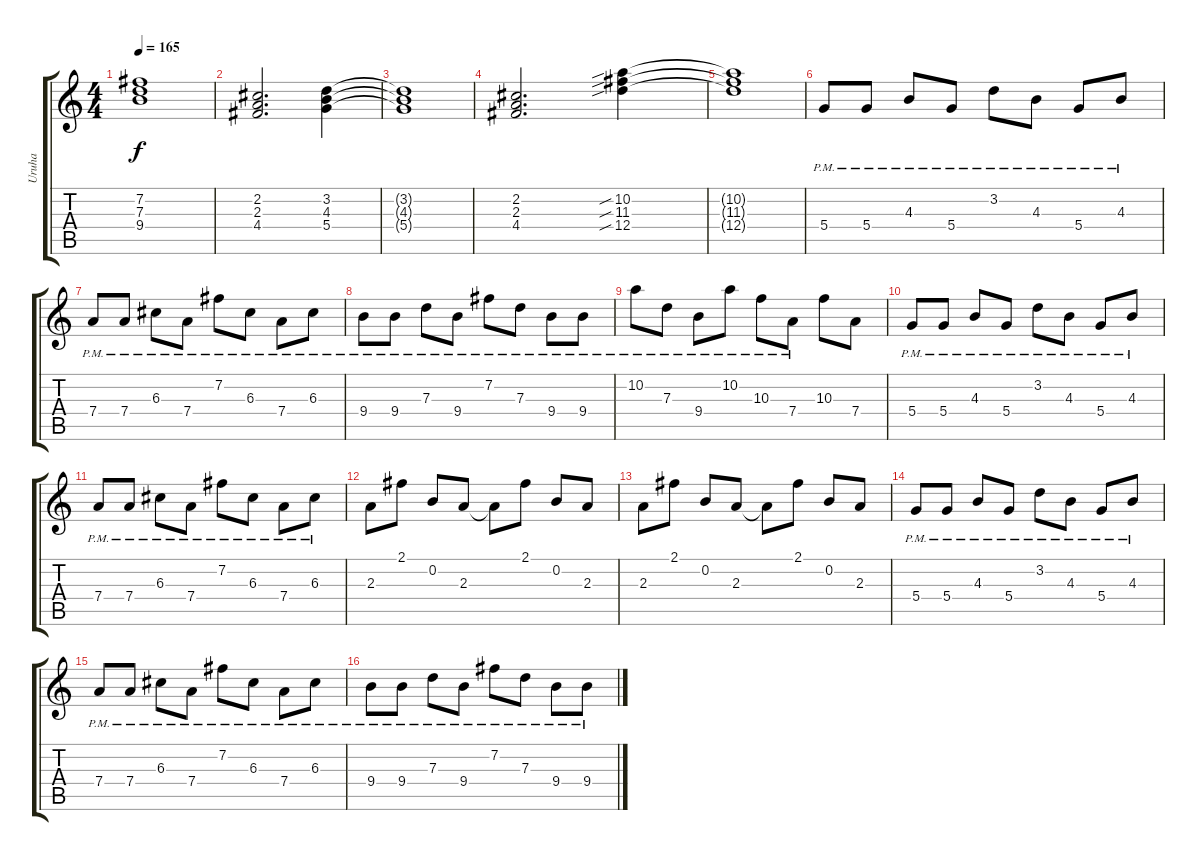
\track ("Uruha" "Uruha") {instrument distortionguitar}
\staff {score tabs}
\tuning (E4 B3 G3 D3 A2 E2) {hide}
\ts (4 4)
\tempo 165
\clef g2
\ks c
(7.2 7.3 9.4).1{dy f} |
(2.2 2.3 4.4).2{d} (3.2 4.3 5.4).4 |
(3.2{t} 4.3{t} 5.4{t}).1 |
(2.2 2.3 4.4).2{d} (10.2{sib} 11.3{sib} 12.4{sib}).4 |
(10.2{t} 11.3{t} 12.4{t}).1 |
5.4{pm}.8 5.4{pm}.8 4.3{pm}.8 5.4{pm}.8 3.2{pm}.8 4.3{pm}.8 5.4{pm}.8 4.3{pm}.8 |
7.4{pm}.8 7.4{pm}.8 6.3{pm}.8 7.4{pm}.8 7.2{pm}.8 6.3{pm}.8 7.4{pm}.8 6.3{pm}.8 |
9.4{pm}.8 9.4{pm}.8 7.3{pm}.8 9.4{pm}.8 7.2{pm}.8 7.3{pm}.8 9.4{pm}.8 9.4{pm}.8 |
10.2{pm}.8 7.3{pm}.8 9.4{pm}.8 10.2{pm}.8 10.3{pm}.8 7.4{pm}.8 10.3.8 7.4.8 |
5.4{pm}.8 5.4{pm}.8 4.3{pm}.8 5.4{pm}.8 3.2{pm}.8 4.3{pm}.8 5.4{pm}.8 4.3{pm}.8 |
7.4{pm}.8 7.4{pm}.8 6.3{pm}.8 7.4{pm}.8 7.2{pm}.8 6.3{pm}.8 7.4{pm}.8 6.3{pm}.8 |
2.3.8 2.1.8 0.2.8 2.3.8 2.3{t}.8 2.1.8 0.2.8 2.3.8 |
2.3.8 2.1.8 0.2.8 2.3.8 2.3{t}.8 2.1.8 0.2.8 2.3.8 |
5.4{pm}.8 5.4{pm}.8 4.3{pm}.8 5.4{pm}.8 3.2{pm}.8 4.3{pm}.8 5.4{pm}.8 4.3{pm}.8 |
7.4{pm}.8 7.4{pm}.8 6.3{pm}.8 7.4{pm}.8 7.2{pm}.8 6.3{pm}.8 7.4{pm}.8 6.3{pm}.8 |
9.4{pm}.8 9.4{pm}.8 7.3{pm}.8 9.4{pm}.8 7.2{pm}.8 7.3{pm}.8 9.4{pm}.8 9.4{pm}.8
